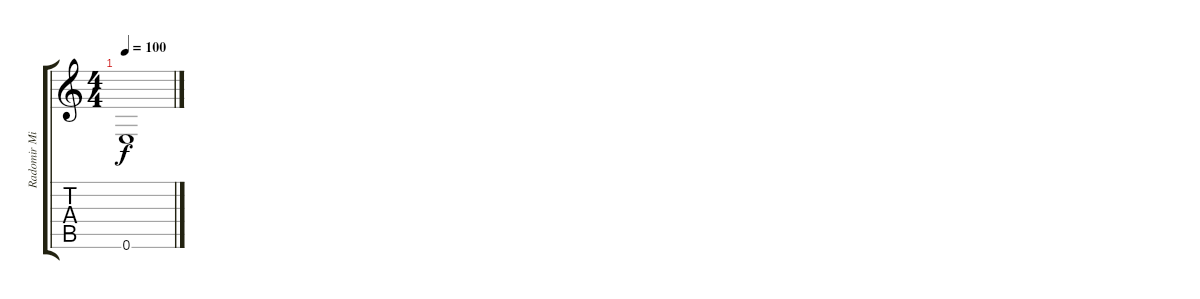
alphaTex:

\track ("Radomir Mihajlovic" "Radomir Mi") {instrument overdrivenguitar}
\staff {score tabs}
\tuning (E4 B3 G3 D3 A2 E2) {hide}
\ts (4 4)
\tempo 100
\clef g2
\ks c
0.6{t}.1{dy f}
